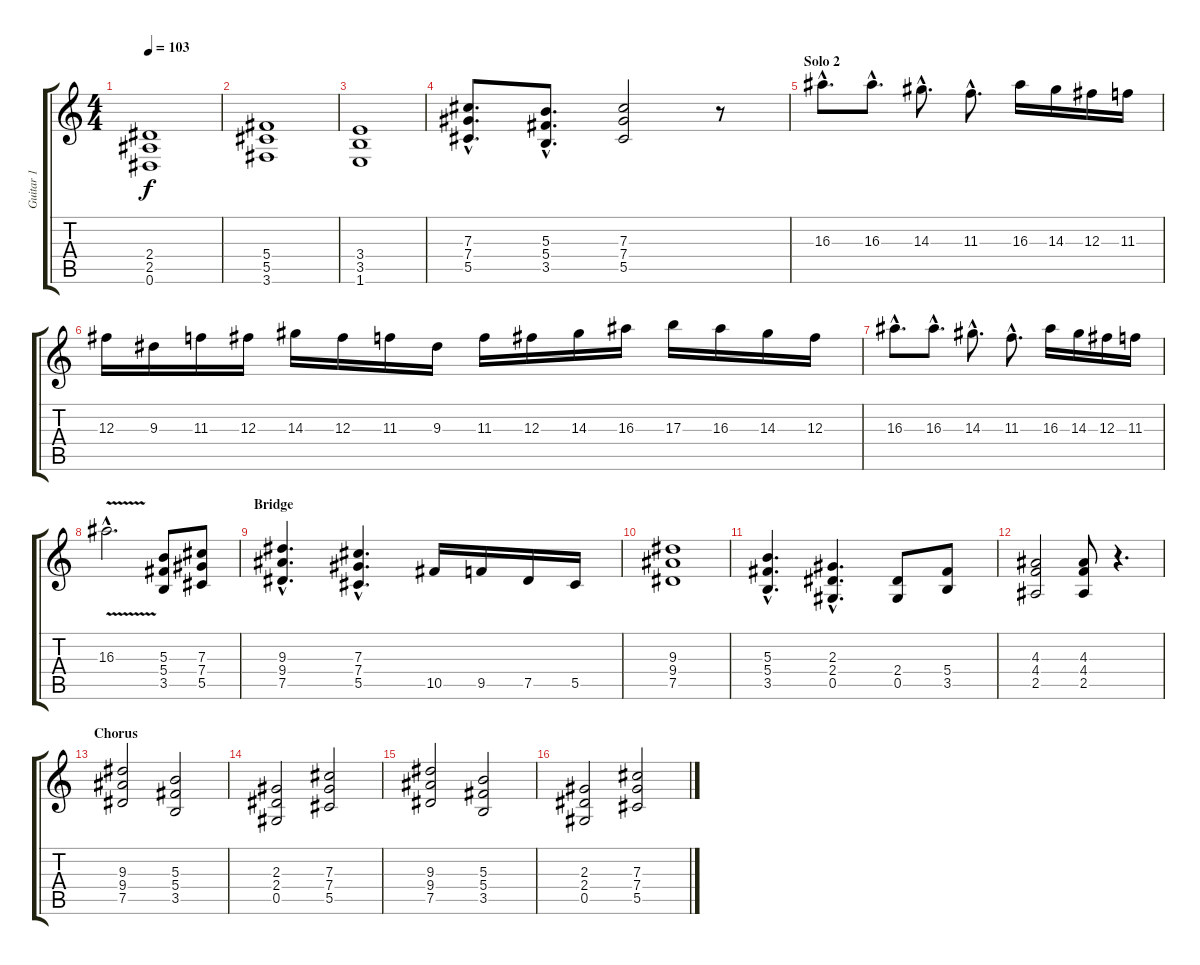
\track ("Guitar 1" "Guitar 1") {instrument distortionguitar}
\staff {score tabs}
\tuning (Eb4 Bb3 Gb3 Db3 Ab2 Eb2) {hide}
\ts (4 4)
\tempo 103
\clef g2
\ks c
(2.4 2.5 0.6).1{dy f} |
(5.4 5.5 3.6).1 |
(3.4 3.5 1.6).1 |
(7.3{hac} 7.4{hac} 5.5{hac}).8{d} (5.3{hac} 5.4{hac} 3.5{hac}).8{d} (7.3 7.4 5.5).2 r.8 |
\section ("" "Solo 2")
16.3{hac}.8{d} 16.3{hac}.8{d} 14.3{hac}.8{d} 11.3{hac}.8{d} 16.3.16 14.3.16 12.3.16 11.3.16 |
12.3.16 9.3.16 11.3.16 12.3.16 14.3.16 12.3.16 11.3.16 9.3.16 11.3.16 12.3.16 14.3.16 16.3.16 17.3.16 16.3.16 14.3.16 12.3.16 |
16.3{hac}.8{d} 16.3{hac}.8{d} 14.3{hac}.8{d} 11.3{hac}.8{d} 16.3.16 14.3.16 12.3.16 11.3.16 |
16.3{v hac}.2{d} (5.3 5.4 3.5).8 (7.3 7.4 5.5).8 |
\section ("" "Bridge")
(9.3{hac} 9.4{hac} 7.5{hac}).4{d} (7.3{hac} 7.4{hac} 5.5{hac}).4{d} 10.5.16 9.5.16 7.5.16 5.5.16 |
(9.3 9.4 7.5).1 |
(5.3{hac} 5.4{hac} 3.5{hac}).4{d} (2.3{hac} 2.4{hac} 0.5{hac}).4{d} (2.4 0.5).8 (5.4 3.5).8 |
(4.3 4.4 2.5).2 (4.3 4.4 2.5).8 r.4{d} |
\section ("" "Chorus")
(9.3 9.4 7.5).2 (5.3 5.4 3.5).2 |
(2.3 2.4 0.5).2 (7.3 7.4 5.5).2 |
(9.3 9.4 7.5).2 (5.3 5.4 3.5).2 |
(2.3 2.4 0.5).2 (7.3 7.4 5.5).2
